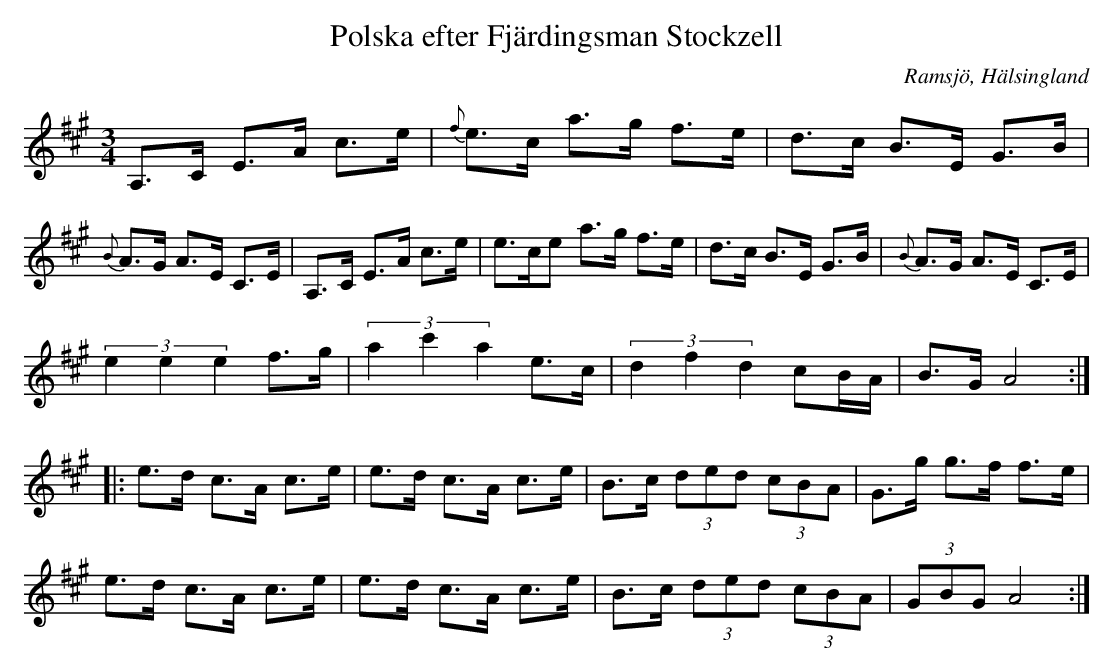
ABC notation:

X:1
T:Polska efter Fjärdingsman Stockzell
O: Ramsjö, Hälsingland
M:3/4
L:1/8
K:A
A,>C E>A c>e|{f}e>c a>g f>e| d>c B>E G>B |{B}A>G A>E C>E|A,>C E>A c>e|e>ce a>g f>e| d>c B>E G>B |{B}A>G A>E C>E|
(3e2 e2 e2 f>g | (3a2 c'2 a2 e>c | (3d2 f2 d2 cB/A/ | B>G A4 :|
|: e>d c>A c>e | e>d c>A c>e | B>c (3ded (3cBA | G>g g>f f>e |
e>d c>A c>e | e>d c>A c>e | B>c (3ded (3cBA | (3GBG A4 :|]
